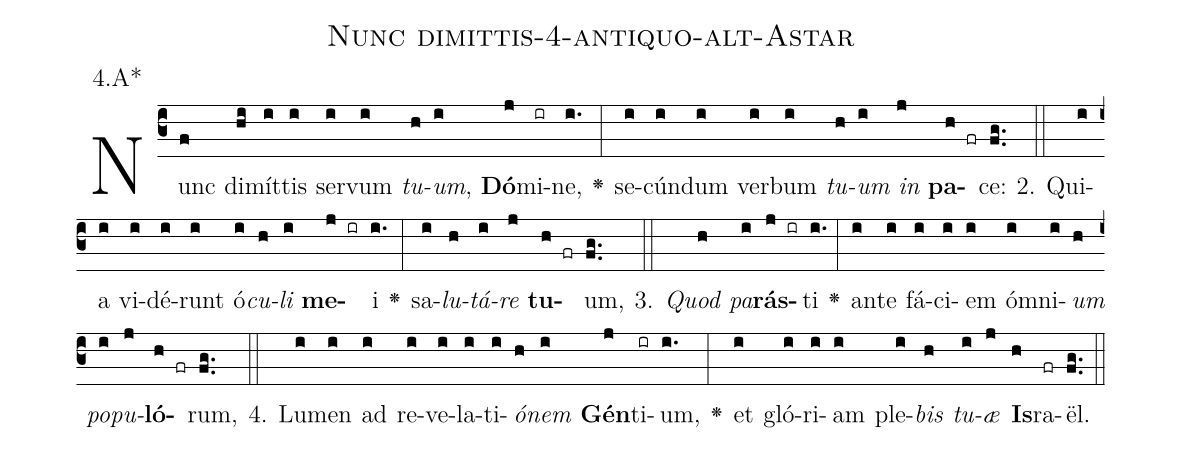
name: Nunc dimittis-4-antiquo-alt-Astar;
annotation: 4.A*;
%%
(c3)Nunc(f) di(hi)mít(i)tis(i) ser(i)vum(i) <i>tu</i>(h)<i>um</i>,(i) <b>Dó</b>(j)mi(ir)ne,(i.) <v>\greheightstar</v>(:) se(i)cún(i)dum(i) ver(i)bum(i) <i>tu</i>(h)<i>um</i>(i) <i>in</i>(j) <b>pa</b>(h fr)ce:(fg..) (::)
2. Qui(i)a(i) vi(i)dé(i)runt(i) ó(i)<i>cu</i>(h)<i>li</i>(i) <b>me</b>(j ir)i(i.) <v>\greheightstar</v>(:) sa(i)<i>lu</i>(h)<i>tá</i>(i)<i>re</i>(j) <b>tu</b>(h fr)um,(fg..) (::)
3. <i>Quod</i>(h) <i>pa</i>(i)<b>rás</b>(j ir)ti(i.) <v>\greheightstar</v>(:) an(i)te(i) fá(i)ci(i)em(i) óm(i)ni(i)<i>um</i>(h) <i>po</i>(i)<i>pu</i>(j)<b>ló</b>(h fr)rum,(fg..) (::)
4. Lu(i)men(i) ad(i) re(i)ve(i)la(i)ti(i)<i>ó</i>(h)<i>nem</i>(i) <b>Gén</b>(j)ti(ir)um,(i.) <v>\greheightstar</v>(:) et(i) gló(i)ri(i)am(i) ple(i)<i>bis</i>(h) <i>tu</i>(i)<i>æ</i>(j) <b>Is</b>(h)ra(fr)ël.(fg..) (::)
